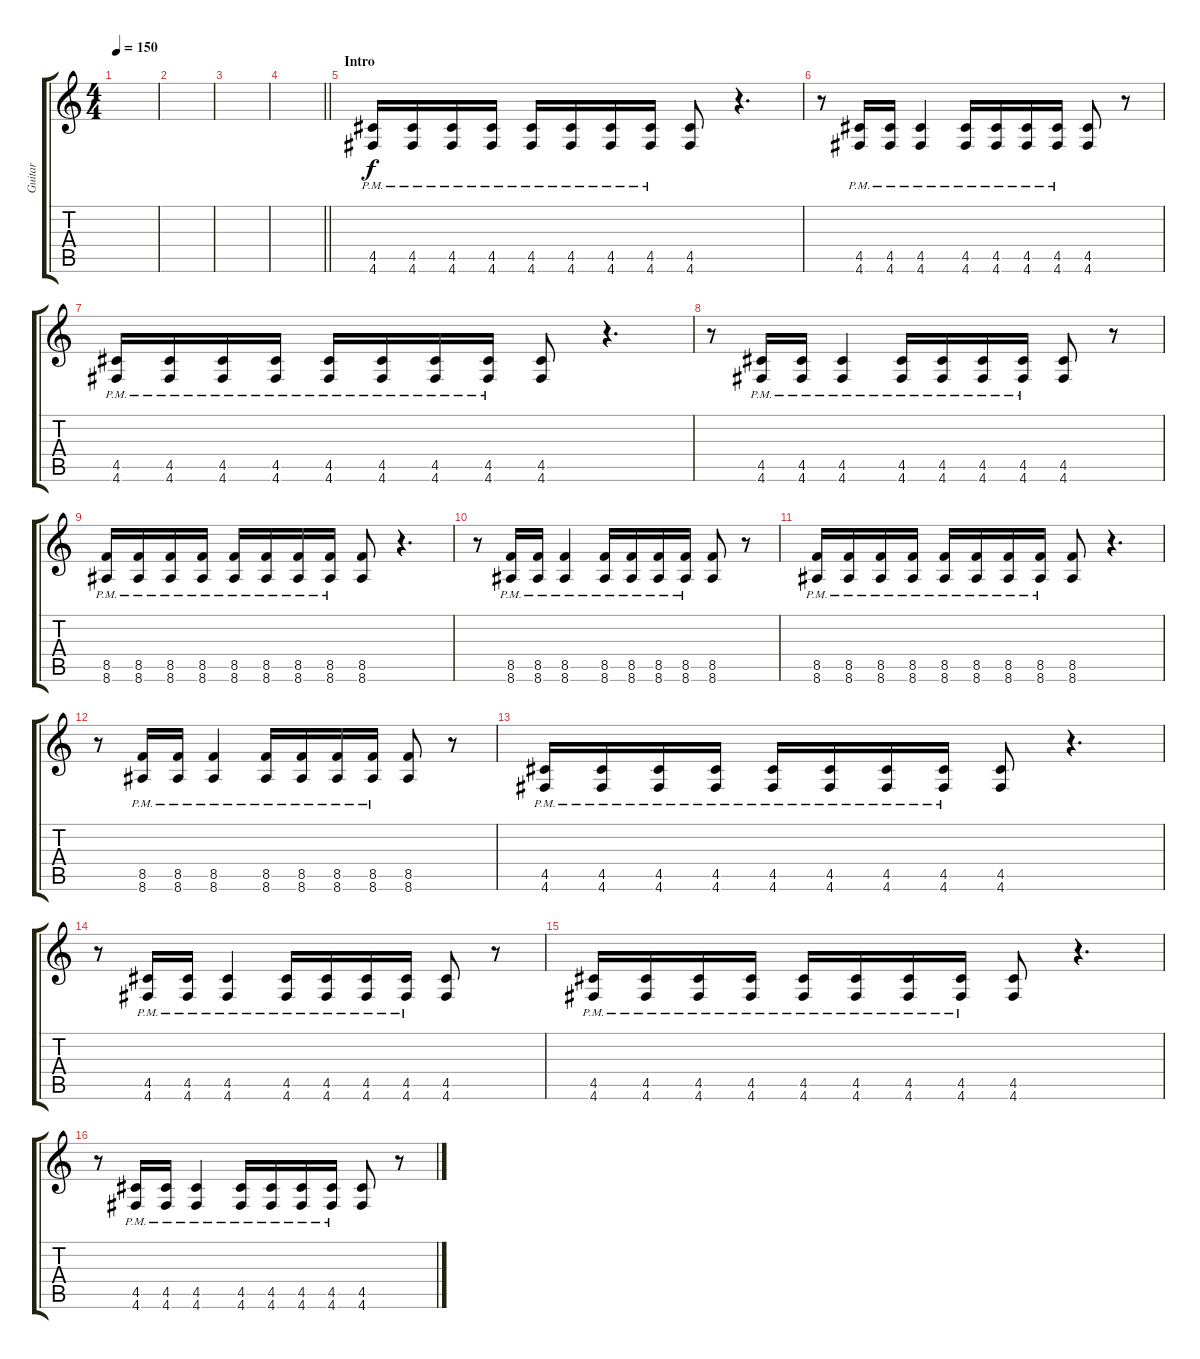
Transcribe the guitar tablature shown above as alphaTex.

\track ("Guitar" "Guitar") {instrument distortionguitar}
\staff {score tabs}
\tuning (E4 B3 G3 D3 A2 D2) {hide}
\ts (4 4)
\tempo 150
\clef g2
\ks c
|
|
|
\barLineRight lightlight
|
\section ("" "Intro ")
(4.5{pm} 4.6{pm}).16 (4.5{pm} 4.6{pm}).16 (4.5{pm} 4.6{pm}).16 (4.5{pm} 4.6{pm}).16 (4.5{pm} 4.6{pm}).16 (4.5{pm} 4.6{pm}).16 (4.5{pm} 4.6{pm}).16 (4.5{pm} 4.6{pm}).16 (4.5 4.6).8 r.4{d} |
r.8 (4.5{pm} 4.6{pm}).16 (4.5{pm} 4.6{pm}).16 (4.5{pm} 4.6{pm}).4 (4.5{pm} 4.6{pm}).16 (4.5{pm} 4.6{pm}).16 (4.5{pm} 4.6{pm}).16 (4.5{pm} 4.6{pm}).16 (4.5 4.6).8 r.8 |
(4.5{pm} 4.6{pm}).16 (4.5{pm} 4.6{pm}).16 (4.5{pm} 4.6{pm}).16 (4.5{pm} 4.6{pm}).16 (4.5{pm} 4.6{pm}).16 (4.5{pm} 4.6{pm}).16 (4.5{pm} 4.6{pm}).16 (4.5{pm} 4.6{pm}).16 (4.5 4.6).8 r.4{d} |
r.8 (4.5{pm} 4.6{pm}).16 (4.5{pm} 4.6{pm}).16 (4.5{pm} 4.6{pm}).4 (4.5{pm} 4.6{pm}).16 (4.5{pm} 4.6{pm}).16 (4.5{pm} 4.6{pm}).16 (4.5{pm} 4.6{pm}).16 (4.5 4.6).8 r.8 |
(8.5{pm} 8.6{pm}).16 (8.5{pm} 8.6{pm}).16 (8.5{pm} 8.6{pm}).16 (8.5{pm} 8.6{pm}).16 (8.5{pm} 8.6{pm}).16 (8.5{pm} 8.6{pm}).16 (8.5{pm} 8.6{pm}).16 (8.5{pm} 8.6{pm}).16 (8.5 8.6).8 r.4{d} |
r.8 (8.5{pm} 8.6{pm}).16 (8.5{pm} 8.6{pm}).16 (8.5{pm} 8.6{pm}).4 (8.5 8.6{pm}).16 (8.5{pm} 8.6{pm}).16 (8.5{pm} 8.6{pm}).16 (8.5{pm} 8.6{pm}).16 (8.5 8.6).8 r.8 |
(8.5{pm} 8.6{pm}).16 (8.5{pm} 8.6{pm}).16 (8.5{pm} 8.6{pm}).16 (8.5{pm} 8.6{pm}).16 (8.5{pm} 8.6{pm}).16 (8.5{pm} 8.6{pm}).16 (8.5{pm} 8.6{pm}).16 (8.5{pm} 8.6{pm}).16 (8.5 8.6).8 r.4{d} |
r.8 (8.5{pm} 8.6{pm}).16 (8.5{pm} 8.6{pm}).16 (8.5{pm} 8.6{pm}).4 (8.5 8.6{pm}).16 (8.5{pm} 8.6{pm}).16 (8.5{pm} 8.6{pm}).16 (8.5{pm} 8.6{pm}).16 (8.5 8.6).8 r.8 |
(4.5{pm} 4.6{pm}).16 (4.5{pm} 4.6{pm}).16 (4.5{pm} 4.6{pm}).16 (4.5{pm} 4.6{pm}).16 (4.5{pm} 4.6{pm}).16 (4.5{pm} 4.6{pm}).16 (4.5{pm} 4.6{pm}).16 (4.5{pm} 4.6{pm}).16 (4.5 4.6).8 r.4{d} |
r.8 (4.5{pm} 4.6{pm}).16 (4.5{pm} 4.6{pm}).16 (4.5{pm} 4.6{pm}).4 (4.5{pm} 4.6{pm}).16 (4.5{pm} 4.6{pm}).16 (4.5{pm} 4.6{pm}).16 (4.5{pm} 4.6{pm}).16 (4.5 4.6).8 r.8 |
(4.5{pm} 4.6{pm}).16 (4.5{pm} 4.6{pm}).16 (4.5{pm} 4.6{pm}).16 (4.5{pm} 4.6{pm}).16 (4.5{pm} 4.6{pm}).16 (4.5{pm} 4.6{pm}).16 (4.5{pm} 4.6{pm}).16 (4.5{pm} 4.6{pm}).16 (4.5 4.6).8 r.4{d} |
r.8 (4.5{pm} 4.6{pm}).16 (4.5{pm} 4.6{pm}).16 (4.5{pm} 4.6{pm}).4 (4.5{pm} 4.6{pm}).16 (4.5{pm} 4.6{pm}).16 (4.5{pm} 4.6{pm}).16 (4.5{pm} 4.6{pm}).16 (4.5 4.6).8 r.8
